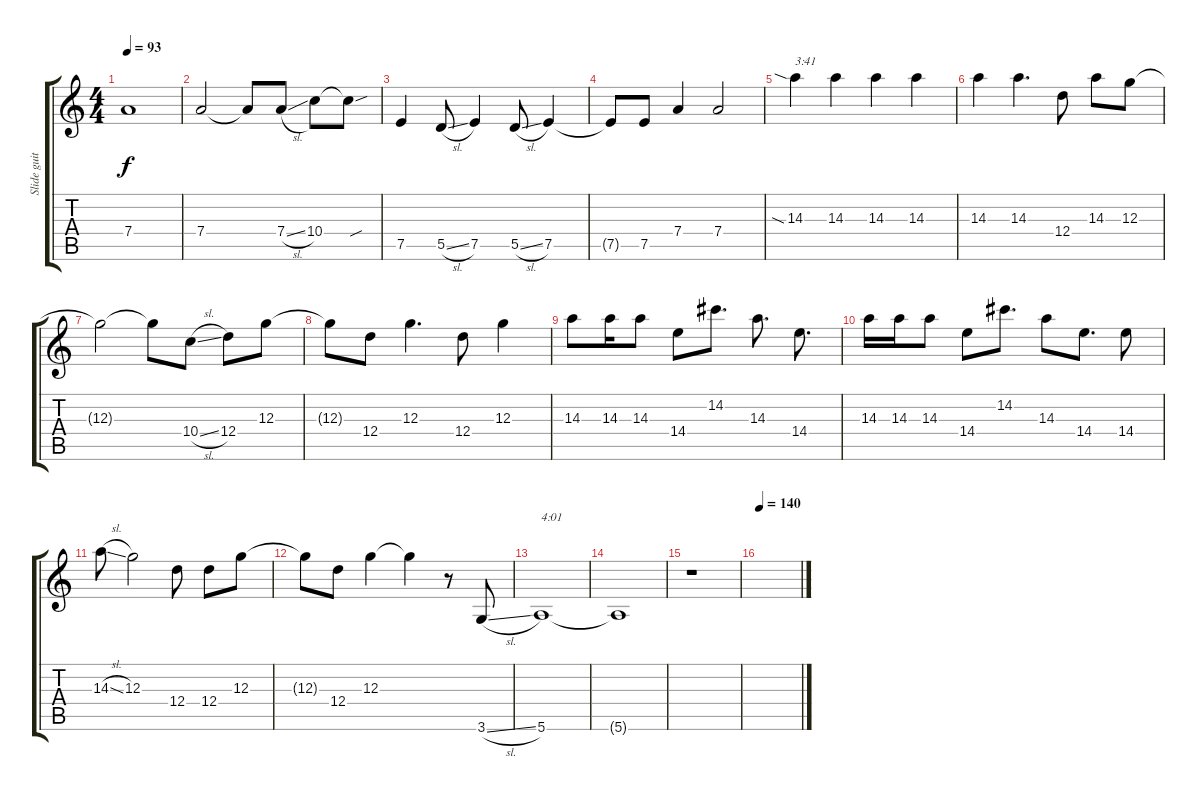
\track ("Slide guitar" "Slide guit") {instrument distortionguitar}
\staff {score tabs}
\tuning (E4 B3 G3 D3 A2 E2) {hide}
\ts (4 4)
\tempo 93
\clef g2
\ks c
7.4.1{dy f} |
7.4.2 7.4{t}.8 7.4{sl}.8 10.4.8 10.4{sou t}.8 |
7.5.4 5.5{sl}.8 7.5.4 5.5{sl}.8 7.5.4 |
7.5{t}.8 7.5.8 7.4.4 7.4.2 |
14.3{sia}.4{txt "3:41"} 14.3.4 14.3.4 14.3.4 |
14.3.4 14.3.4{d} 12.4.8 14.3.8 12.3.8 |
12.3{t}.2 12.3{t}.8 10.4{sl}.8 12.4.8 12.3.8 |
12.3{t}.8 12.4.8 12.3.4{d} 12.4.8 12.3.4 |
14.3.8 14.3.16 14.3.8 14.4.8 14.2.8{d} 14.3.8{d} 14.4.8{d} |
14.3.16 14.3.16 14.3.8 14.4.8 14.2.8{d} 14.3.8 14.4.8{d} 14.4.8 |
14.3{sl}.8 12.3.2 12.4.8 12.4.8 12.3.8 |
12.3{t}.8 12.4.8 12.3.4 12.3{t}.4 r.8 3.6{sl}.8 |
5.6.1{txt "4:01"} |
5.6{t}.1 |
r.1 |
\tempo 140
